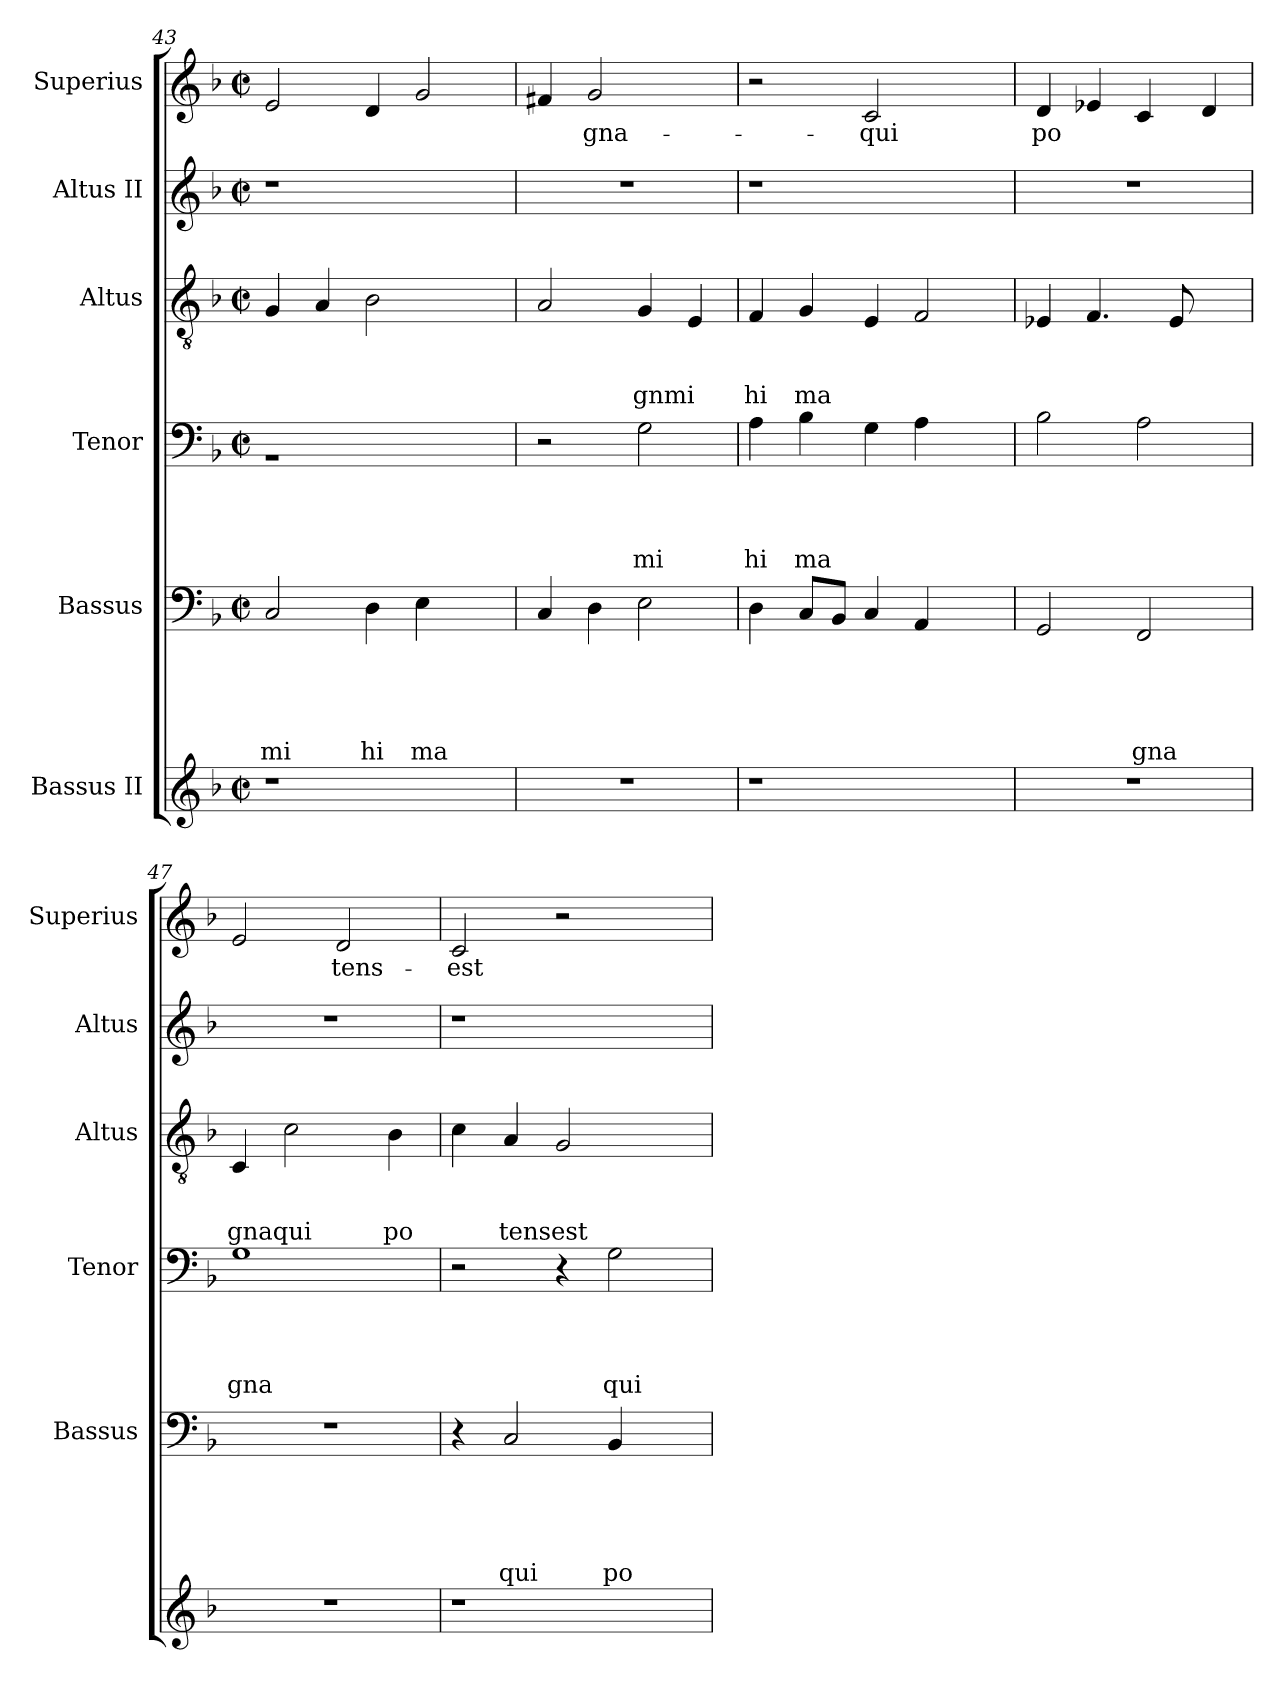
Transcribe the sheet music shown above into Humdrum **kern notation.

**kern	**kern	**text	**text	**text	**text	**text	**kern	**text	**text	**text	**text	**kern	**text	**text	**text	**kern	**kern	**text
*part6	*part5	*part5	*part5	*part5	*part5	*part5	*part4	*part4	*part4	*part4	*part4	*part3	*part3	*part3	*part3	*part2	*part1	*part1
*staff6	*staff5	*staff5	*staff5	*staff5	*staff5	*staff5	*staff4	*staff4	*staff4	*staff4	*staff4	*staff3	*staff3	*staff3	*staff3	*staff2	*staff1	*staff1
*I"Bassus II	*I"Bassus	*	*	*	*	*	*I"Tenor	*	*	*	*	*I"Altus	*	*	*	*I"Altus II	*I"Superius	*
*	*I'Bassus	*	*	*	*	*	*I'Tenor	*	*	*	*	*I'Altus	*	*	*	*I'Altus	*I'Superius	*
*clefG2	*clefF4	*	*	*	*	*	*clefF4	*	*	*	*	*clefGv2	*	*	*	*clefG2	*clefG2	*
*k[b-]	*k[b-]	*	*	*	*	*	*k[b-]	*	*	*	*	*k[b-]	*	*	*	*k[b-]	*k[b-]	*
*F:	*F:	*	*	*	*	*	*F:	*	*	*	*	*F:	*	*	*	*F:	*F:	*
*M2/2	*M2/2	*	*	*	*	*	*M2/2	*	*	*	*	*M2/2	*	*	*	*M2/2	*M2/2	*
*met(c|)	*met(c|)	*	*	*	*	*	*met(c|)	*	*	*	*	*met(c|)	*	*	*	*met(c|)	*met(c|)	*
=43	=43	=43	=43	=43	=43	=43	=43	=43	=43	=43	=43	=43	=43	=43	=43	=43	=43	=43
!	!	!	!	!	!	!LO:LY:b	!	!	!	!	!	!	!	!	!	!	!	!
1r	2C/	.	.	.	.	mi	1rC	.	.	.	.	4G/	.	.	.	1r	2e/	.
.	.	.	.	.	.	.	.	.	.	.	.	4A/	.	.	.	.	.	.
!	!	!	!	!	!	!LO:LY:b	!	!	!	!	!	!	!	!	!	!	!	!
.	4D\	.	.	.	.	hi	.	.	.	.	.	2B-\	.	.	.	.	4d/	.
!	!	!	!	!	!	!LO:LY:b	!	!	!	!	!	!	!	!	!	!	!	!
.	4E\	.	.	.	.	ma	.	.	.	.	.	.	.	.	.	.	2g</	.
4ryy	4ryy	.	.	.	.	.	4ryy	.	.	.	.	4ryy	.	.	.	4ryy	.	.
!!LO:LB:g=z
=44	=44	=44	=44	=44	=44	=44	=44	=44	=44	=44	=44	=44	=44	=44	=44	=44	=44	=44
1r	4C/	.	.	.	.	.	2r	.	.	.	.	2A/	.	.	.	1r	4f#/	.
!	!	!	!	!	!	!	!	!	!	!	!	!	!	!	!	!	!	!LO:LY:b
.	4D\	.	.	.	.	.	.	.	.	.	.	.	.	.	.	.	2g/	gna-
!	!	!	!	!	!	!	!	!	!	!	!LO:LY:b	!	!	!	!LO:LY:b	!	!	!
.	2E\	.	.	.	.	.	2G\	.	.	.	mi	4G/	.	.	gnmi	.	.	.
.	.	.	.	.	.	.	.	.	.	.	.	4E/	.	.	.	.	4ryy	.
=45	=45	=45	=45	=45	=45	=45	=45	=45	=45	=45	=45	=45	=45	=45	=45	=45	=45	=45
!	!	!	!	!	!	!	!	!	!	!	!LO:LY:b	!	!	!	!LO:LY:b	!	!	!
1r	4D\	.	.	.	.	.	4A\	.	.	.	hi	4F/	.	.	hi	1r	2r	.
!	!	!	!	!	!	!	!	!	!	!	!LO:LY:b	!	!	!	!LO:LY:b	!	!	!
.	8C/L	.	.	.	.	.	4B-\	.	.	.	ma	4G/	.	.	ma	.	.	.
.	8BB-/J	.	.	.	.	.	.	.	.	.	.	.	.	.	.	.	.	.
!	!	!	!	!	!	!	!	!	!	!	!	!	!	!	!	!	!	!LO:LY:b
.	4C/	.	.	.	.	.	4G\	.	.	.	.	4E/	.	.	.	.	2c/	-qui
.	4AA/	.	.	.	.	.	4A\	.	.	.	.	2F/	.	.	.	.	.	.
4ryy	4ryy	.	.	.	.	.	4ryy	.	.	.	.	.	.	.	.	4ryy	4ryy	.
=46	=46	=46	=46	=46	=46	=46	=46	=46	=46	=46	=46	=46	=46	=46	=46	=46	=46	=46
!	!	!	!	!	!	!	!	!	!	!	!	!	!	!	!	!	!	!LO:LY:b
1r	2GG/	.	.	.	.	.	2B-\	.	.	.	.	4E-/	.	.	.	1r	4d/	po
.	.	.	.	.	.	.	.	.	.	.	.	4.F/	.	.	.	.	4e-X/	.
!	!	!	!	!	!	!LO:LY:b	!	!	!	!	!	!	!	!	!	!	!	!
.	2FF/	.	.	.	.	gna	2A\	.	.	.	.	.	.	.	.	.	4c/	.
.	.	.	.	.	.	.	.	.	.	.	.	8E-/	.	.	.	.	.	.
.	.	.	.	.	.	.	.	.	.	.	.	4ryy	.	.	.	.	4d/	.
=47	=47	=47	=47	=47	=47	=47	=47	=47	=47	=47	=47	=47	=47	=47	=47	=47	=47	=47
!	!	!	!	!	!	!	!	!	!	!	!LO:LY:b	!	!	!	!LO:LY:b	!	!	!
1r	1r	.	.	.	.	.	1G	.	.	.	gna	4C/	.	.	gnaqui	1r	2e/	.
.	.	.	.	.	.	.	.	.	.	.	.	2c\	.	.	.	.	.	.
!	!	!	!	!	!	!	!	!	!	!	!	!	!	!	!	!	!	!LO:LY:b
.	.	.	.	.	.	.	.	.	.	.	.	.	.	.	.	.	2d/	tens-
!	!	!	!	!	!	!	!	!	!	!	!	!	!	!	!LO:LY:b	!	!	!
.	.	.	.	.	.	.	.	.	.	.	.	4B-\	.	.	po	.	.	.
=48	=48	=48	=48	=48	=48	=48	=48	=48	=48	=48	=48	=48	=48	=48	=48	=48	=48	=48
!	!	!	!	!	!	!	!	!	!	!	!	!	!	!	!	!	!	!LO:LY:b
1r	4r	.	.	.	.	.	2r	.	.	.	.	4c\	.	.	.	1r	2c/	-est
!	!	!	!	!	!	!LO:LY:b	!	!	!	!	!	!	!	!	!LO:LY:b	!	!	!
.	2C/	.	.	.	.	qui	.	.	.	.	.	4A/	.	.	tensest	.	.	.
.	.	.	.	.	.	.	4r	.	.	.	.	2G/	.	.	.	.	2r	.
!	!	!	!	!	!	!LO:LY:b	!	!	!	!	!LO:LY:b	!	!	!	!	!	!	!
.	4BB-/	.	.	.	.	po	2G\	.	.	.	qui	.	.	.	.	.	.	.
4ryy	4ryy	.	.	.	.	.	.	.	.	.	.	4ryy	.	.	.	4ryy	4ryy	.
=	=	=	=	=	=	=	=	=	=	=	=	=	=	=	=	=	=	=
*-	*-	*-	*-	*-	*-	*-	*-	*-	*-	*-	*-	*-	*-	*-	*-	*-	*-	*-
